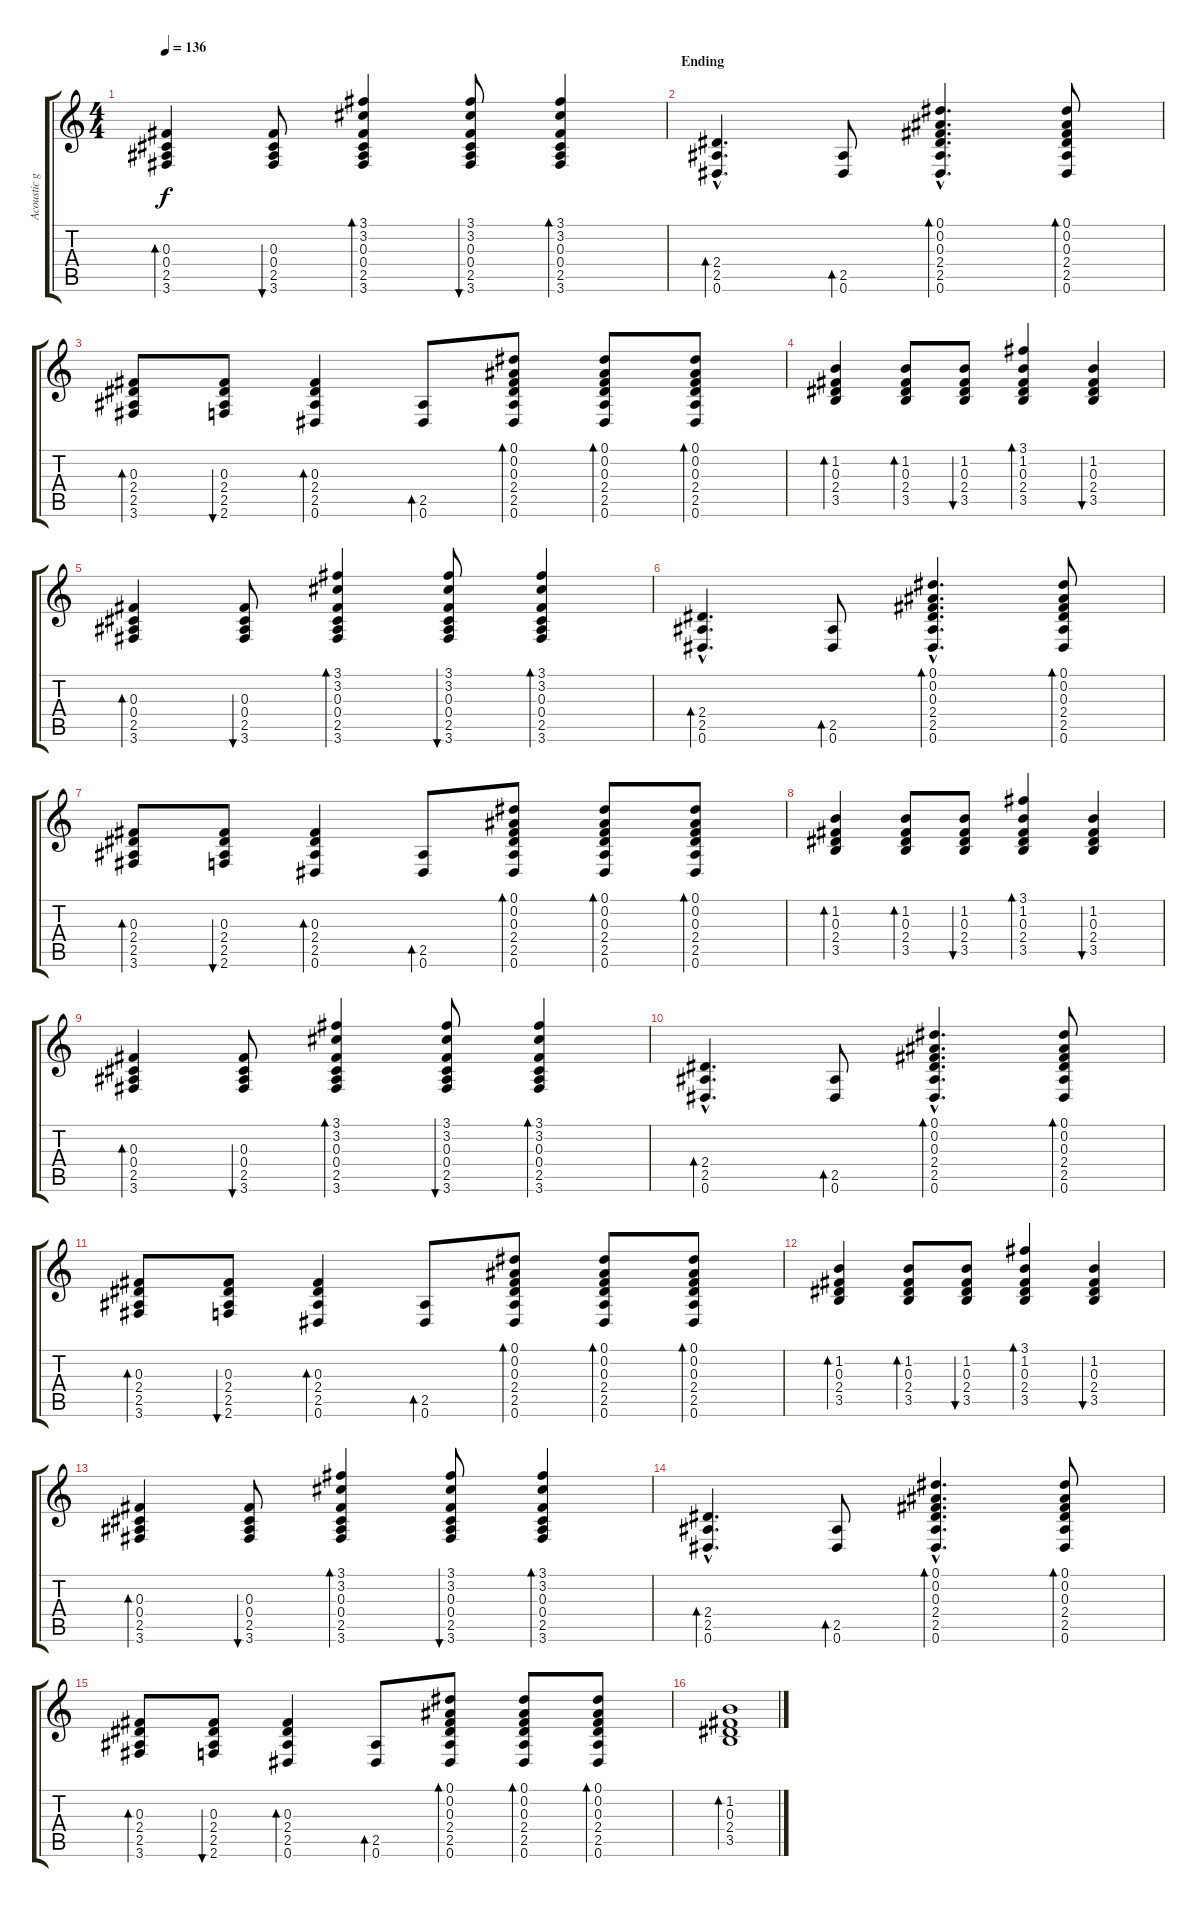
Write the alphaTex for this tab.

\track ("Acoustic guitar" "Acoustic g") {instrument acousticguitarsteel}
\staff {score tabs}
\tuning (Eb4 Bb3 Gb3 Db3 Ab2 Eb2) {hide}
\ts (4 4)
\tempo 136
\clef g2
\ks c
(0.3 0.4 2.5 3.6).4{bd 60 dy f} (0.3 0.4 2.5 3.6).8{bu 60} (3.1 3.2 0.3 0.4 2.5 3.6).4{bd 60} (3.1 3.2 0.3 0.4 2.5 3.6).8{bu 60} (3.1 3.2 0.3 0.4 2.5 3.6).4{bd 60} |
\section ("" "Ending")
(2.4{hac} 2.5{hac} 0.6{hac}).4{d bd 60} (2.5 0.6).8{bd 60} (0.1{hac} 0.2{hac} 0.3{hac} 2.4{hac} 2.5{hac} 0.6{hac}).4{d bd 60} (0.1 0.2 0.3 2.4 2.5 0.6).8{bd 60} |
(0.3 2.4 2.5 3.6).8{bd 60} (0.3 2.4 2.5 2.6).8{bu 60} (0.3 2.4 2.5 0.6).4{bd 60} (2.5 0.6).8{bd 60} (0.1 0.2 0.3 2.4 2.5 0.6).8{bd 60} (0.1 0.2 0.3 2.4 2.5 0.6).8{bd 60} (0.1 0.2 0.3 2.4 2.5 0.6).8{bd 60} |
(1.2 0.3 2.4 3.5).4{bd 60} (1.2 0.3 2.4 3.5).8{bd 60} (1.2 0.3 2.4 3.5).8{bu 60} (3.1 1.2 0.3 2.4 3.5).4{bd 60} (1.2 0.3 2.4 3.5).4{bu 60} |
(0.3 0.4 2.5 3.6).4{bd 60} (0.3 0.4 2.5 3.6).8{bu 60} (3.1 3.2 0.3 0.4 2.5 3.6).4{bd 60} (3.1 3.2 0.3 0.4 2.5 3.6).8{bu 60} (3.1 3.2 0.3 0.4 2.5 3.6).4{bd 60} |
(2.4{hac} 2.5{hac} 0.6{hac}).4{d bd 60} (2.5 0.6).8{bd 60} (0.1{hac} 0.2{hac} 0.3{hac} 2.4{hac} 2.5{hac} 0.6{hac}).4{d bd 60} (0.1 0.2 0.3 2.4 2.5 0.6).8{bd 60} |
(0.3 2.4 2.5 3.6).8{bd 60} (0.3 2.4 2.5 2.6).8{bu 60} (0.3 2.4 2.5 0.6).4{bd 60} (2.5 0.6).8{bd 60} (0.1 0.2 0.3 2.4 2.5 0.6).8{bd 60} (0.1 0.2 0.3 2.4 2.5 0.6).8{bd 60} (0.1 0.2 0.3 2.4 2.5 0.6).8{bd 60} |
(1.2 0.3 2.4 3.5).4{bd 60} (1.2 0.3 2.4 3.5).8{bd 60} (1.2 0.3 2.4 3.5).8{bu 60} (3.1 1.2 0.3 2.4 3.5).4{bd 60} (1.2 0.3 2.4 3.5).4{bu 60} |
(0.3 0.4 2.5 3.6).4{bd 60} (0.3 0.4 2.5 3.6).8{bu 60} (3.1 3.2 0.3 0.4 2.5 3.6).4{bd 60} (3.1 3.2 0.3 0.4 2.5 3.6).8{bu 60} (3.1 3.2 0.3 0.4 2.5 3.6).4{bd 60} |
(2.4{hac} 2.5{hac} 0.6{hac}).4{d bd 60} (2.5 0.6).8{bd 60} (0.1{hac} 0.2{hac} 0.3{hac} 2.4{hac} 2.5{hac} 0.6{hac}).4{d bd 60} (0.1 0.2 0.3 2.4 2.5 0.6).8{bd 60} |
(0.3 2.4 2.5 3.6).8{bd 60} (0.3 2.4 2.5 2.6).8{bu 60} (0.3 2.4 2.5 0.6).4{bd 60} (2.5 0.6).8{bd 60} (0.1 0.2 0.3 2.4 2.5 0.6).8{bd 60} (0.1 0.2 0.3 2.4 2.5 0.6).8{bd 60} (0.1 0.2 0.3 2.4 2.5 0.6).8{bd 60} |
(1.2 0.3 2.4 3.5).4{bd 60} (1.2 0.3 2.4 3.5).8{bd 60} (1.2 0.3 2.4 3.5).8{bu 60} (3.1 1.2 0.3 2.4 3.5).4{bd 60} (1.2 0.3 2.4 3.5).4{bu 60} |
(0.3 0.4 2.5 3.6).4{bd 60} (0.3 0.4 2.5 3.6).8{bu 60} (3.1 3.2 0.3 0.4 2.5 3.6).4{bd 60} (3.1 3.2 0.3 0.4 2.5 3.6).8{bu 60} (3.1 3.2 0.3 0.4 2.5 3.6).4{bd 60} |
(2.4{hac} 2.5{hac} 0.6{hac}).4{d bd 60} (2.5 0.6).8{bd 60} (0.1{hac} 0.2{hac} 0.3{hac} 2.4{hac} 2.5{hac} 0.6{hac}).4{d bd 60} (0.1 0.2 0.3 2.4 2.5 0.6).8{bd 60} |
(0.3 2.4 2.5 3.6).8{bd 60} (0.3 2.4 2.5 2.6).8{bu 60} (0.3 2.4 2.5 0.6).4{bd 60} (2.5 0.6).8{bd 60} (0.1 0.2 0.3 2.4 2.5 0.6).8{bd 60} (0.1 0.2 0.3 2.4 2.5 0.6).8{bd 60} (0.1 0.2 0.3 2.4 2.5 0.6).8{bd 60} |
(1.2 0.3 2.4 3.5).1{bd 60}
